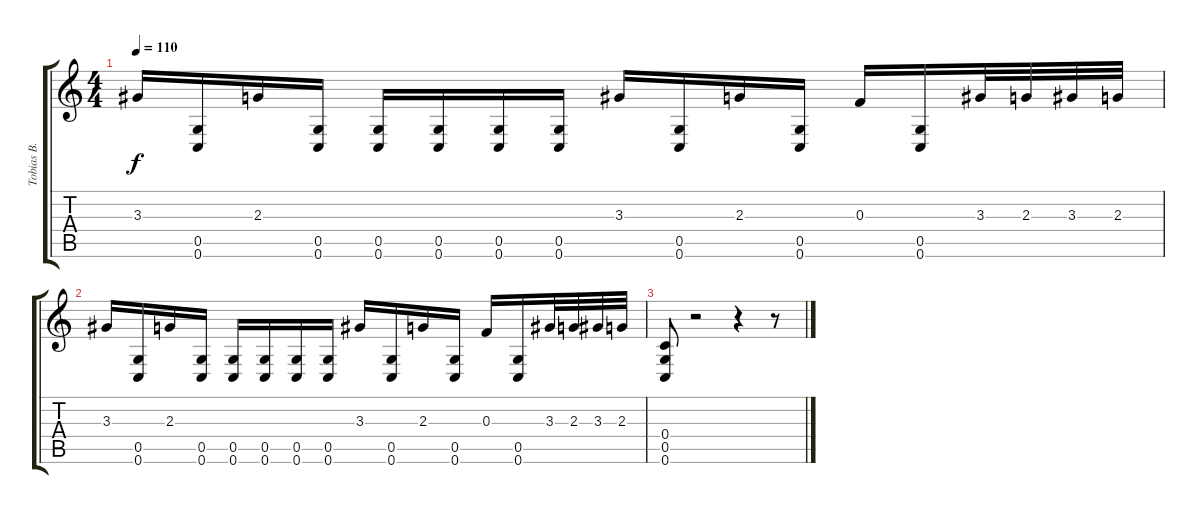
\track ("Tobias B." "Tobias B.") {instrument distortionguitar}
\staff {score tabs}
\tuning (D4 A3 F3 C3 G2 C2) {hide}
\ts (4 4)
\tempo 110
\clef g2
\ks c
3.3.16{dy f} (0.5 0.6).16 2.3.16 (0.5 0.6).16 (0.5 0.6).16 (0.5 0.6).16 (0.5 0.6).16 (0.5 0.6).16 3.3.16 (0.5 0.6).16 2.3.16 (0.5 0.6).16 0.3.16 (0.5 0.6).16 3.3.32 2.3.32 3.3.32 2.3.32 |
3.3.16 (0.5 0.6).16 2.3.16 (0.5 0.6).16 (0.5 0.6).16 (0.5 0.6).16 (0.5 0.6).16 (0.5 0.6).16 3.3.16 (0.5 0.6).16 2.3.16 (0.5 0.6).16 0.3.16 (0.5 0.6).16 3.3.32 2.3.32 3.3.32 2.3.32 |
(0.4 0.5 0.6).8 r.2 r.4 r.8
